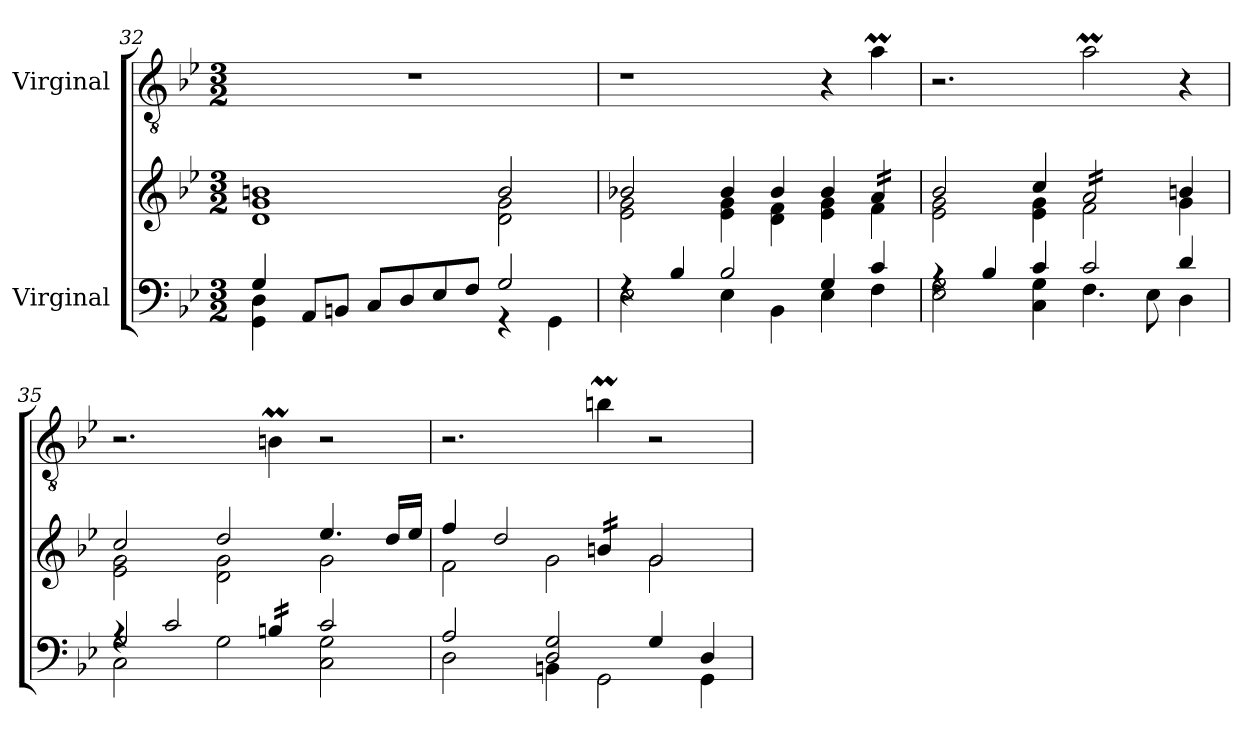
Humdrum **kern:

**kern	**kern	**kern
*part2	*part2	*part1
*staff3	*staff2	*staff1
*I"Virginal	*	*I"Virginal
*clefF4	*clefG2	*clefGv2
*k[b-e-]	*k[b-e-]	*k[b-e-]
*M3/2	*M3/2	*M3/2
=32	=32	=32
*^	*^	*
4G/	4GG\ 4D\	1d 1g 1bn	1ryy	1.r
8AA/L	2.ryy	.	.	.
8BBn/J	.	.	.	.
8C/L	.	.	.	.
8D/	.	.	.	.
8E-/	.	.	.	.
8F/J	.	.	.	.
2G/	4r	2b/	2d\ 2g\	.
.	4GG\	.	.	.
!!LO:LB:g=z
=33	=33	=33	=33	=33
4rF	2E-\	2b-X/	2e-\ 2g\	1r
4B-/	.	.	.	.
2B-/	4E-\	4b-/	4e-\ 4g\	.
.	4BB-\	4b-/	4d\ 4f\	.
4G/	4E-\	4b-/	4e-\ 4g\	4r
*	*	*tremolo	*	*
4c/	4F\	16a/LL	4f\	4am\
.	.	16a/	.	.
.	.	16a/	.	.
.	.	16a/JJ	.	.
*	*	*Xtremolo	*	*
=34	=34	=34	=34	=34
4rA	2E-\ 2G\	2b-/	2e-\ 2g\	2.r
4B-/	.	.	.	.
4c/	4C\ 4G\	4cc/	4e-\ 4g\	.
*	*	*tremolo	*	*
2c/	4.F\	16a/LL	2f\	2am\
.	.	16a/	.	.
.	.	16a/	.	.
.	.	16a/	.	.
.	.	16a/	.	.
.	.	16a/	.	.
.	8E-\	16a/	.	.
.	.	16a/JJ	.	.
*	*	*Xtremolo	*	*
4d/	4D\	4bn/	4g\	4r
=35	=35	=35	=35	=35
*	*^	*	*	*
4rA	2C\	2G/	2cc/	2e-\ 2g\	2.r
2c/	.	.	.	.	.
.	2G\	1ryy	2dd/	2d\ 2g\	.
*tremolo	*	*	*	*	*
16Bn/LL	.	.	.	.	4Bnm\
16Bn/	.	.	.	.	.
16Bn/	.	.	.	.	.
16Bn/JJ	.	.	.	.	.
*Xtremolo	*	*	*	*	*
2c/	2C\ 2G\	.	4.ee-/	2g\	2r
.	.	.	16dd/LL	.	.
.	.	.	16ee-/JJ	.	.
*	*v	*v	*	*	*
!!LO:LB:g=z
=36	=36	=36	=36	=36
2A/	2D\	4ff/	2f\	2.r
.	.	2dd/	.	.
2D/ 2G/	4BBn\	.	2g\	.
*	*	*tremolo	*	*
.	2GG\	16bn/LL	.	4bnm\
.	.	16bn/	.	.
.	.	16bn/	.	.
.	.	16bn/JJ	.	.
*	*	*Xtremolo	*	*
4G/	.	2g/	2g\	2r
4D/	4GG\	.	.	.
*v	*v	*	*	*
*	*v	*v	*
=	=	=
*-	*-	*-
